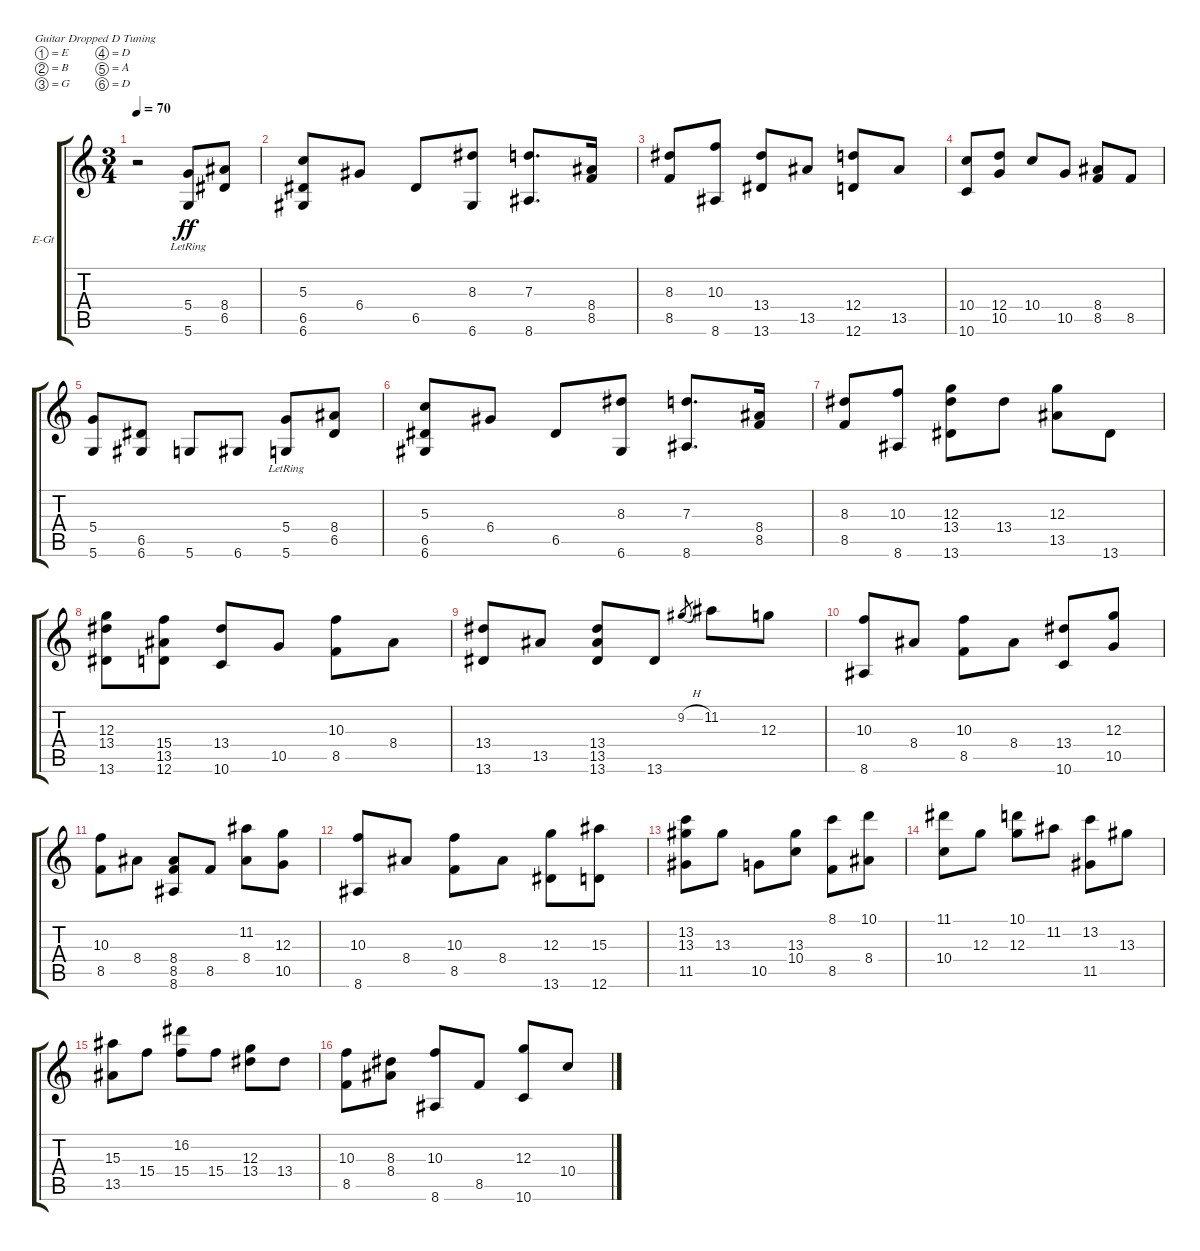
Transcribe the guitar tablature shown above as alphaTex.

\defaultSystemsLayout 4
\bracketExtendMode groupsimilarinstruments
\firstSystemTrackNameOrientation horizontal
\otherSystemsTrackNameOrientation horizontal
\track ("Electric Guitar" "E-Gt") {instrument electricguitarclean}
\staff {score tabs}
\tuning (E4 B3 G3 D3 A2 D2)
\ts (3 4)
\tempo 70
\clef g2
\ks c
r.2{dy ff instrument electricguitarclean} (5.6{lr} 5.4).8 (6.5 8.4).8 |
(5.3 6.5 6.6).8 6.4.8 6.5.8 (8.3 6.6).8 (7.3 8.6).8{d} (8.4 8.5).16 |
(8.3 8.5).8 (10.3 8.6).8 (13.4 13.6).8 13.5.8 (12.6 12.4).8 13.5.8 |
(10.4 10.6).8 (12.4 10.5).8 10.4.8 10.5.8 (8.4 8.5).8 8.5.8 |
(5.4 5.6).8 (6.5 6.6).8 5.6.8 6.6.8 (5.6{lr} 5.4).8 (6.5 8.4).8 |
(5.3 6.5 6.6).8 6.4.8 6.5.8 (8.3 6.6).8 (7.3 8.6).8{d} (8.4 8.5).16 |
(8.3 8.5).8 (10.3 8.6).8 (13.4 13.6 12.3).8 13.4.8 (12.3 13.5).8 13.6.8 |
(13.4 13.6 12.3).8 (15.4 12.6 13.5).8 (10.6 13.4).8 10.5.8 (8.5 10.3).8 8.4.8 |
(13.4 13.6).8 13.5.8 (13.6 13.4 13.5).8 13.6.8 9.2{h}.8{gr} 11.2.8 12.3.8 |
(8.6 10.3).8 8.4.8 (10.3 8.5).8 8.4.8 (10.6 13.4).8 (12.3 10.5).8 |
(10.3 8.5).8 8.4.8 (8.6 8.5 8.4).8 8.5.8 (11.2 8.4).8 (12.3 10.5).8 |
(8.6 10.3).8 8.4.8 (10.3 8.5).8 8.4.8 (12.3 13.6).8 (12.6 15.3).8 |
(13.2 13.3 11.5).8 13.3.8 10.5.8 (10.4 13.3).8 (8.1 8.5).8 (8.4 10.1).8 |
(11.1 10.4).8 12.3.8 (10.1 12.3).8 11.2.8 (13.2 11.5).8 13.3.8 |
(13.5 15.3).8 15.4.8 (16.2 15.4).8 15.4.8 (12.3 13.4).8 13.4.8 |
(10.3 8.5).8 (8.3 8.4).8 (10.3 8.6).8 8.5.8 (12.3 10.6).8 10.4.8
